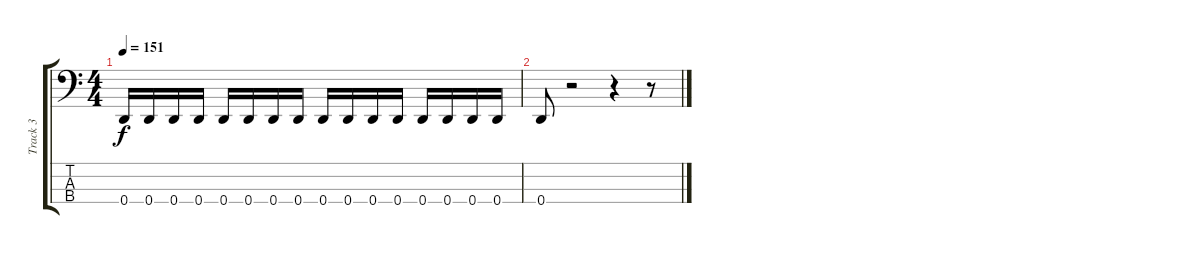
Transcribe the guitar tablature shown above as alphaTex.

\track ("Track 3" "Track 3") {instrument electricbasspick}
\staff {score tabs}
\tuning (F2 C2 G1 D1) {hide}
\ts (4 4)
\tempo 151
\clef f4
\ks c
0.4.16{dy f} 0.4.16 0.4.16 0.4.16 0.4.16 0.4.16 0.4.16 0.4.16 0.4.16 0.4.16 0.4.16 0.4.16 0.4.16 0.4.16 0.4.16 0.4.16 |
0.4.8 r.2 r.4 r.8
